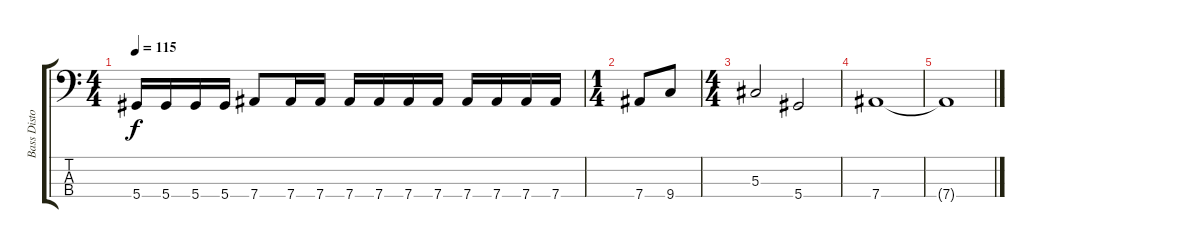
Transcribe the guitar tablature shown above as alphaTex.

\track ("Bass Distortion" "Bass Disto") {instrument distortionguitar}
\staff {score tabs}
\tuning (Gb2 Db2 Ab1 Eb1) {hide}
\ts (4 4)
\tempo 115
\clef f4
\ks c
5.4.16{dy f} 5.4.16 5.4.16 5.4.16 7.4.8 7.4.16 7.4.16 7.4.16 7.4.16 7.4.16 7.4.16 7.4.16 7.4.16 7.4.16 7.4.16 |
\ts (1 4)
7.4.8 9.4.8 |
\ts (4 4)
5.3.2 5.4.2 |
7.4.1 |
7.4{t}.1
